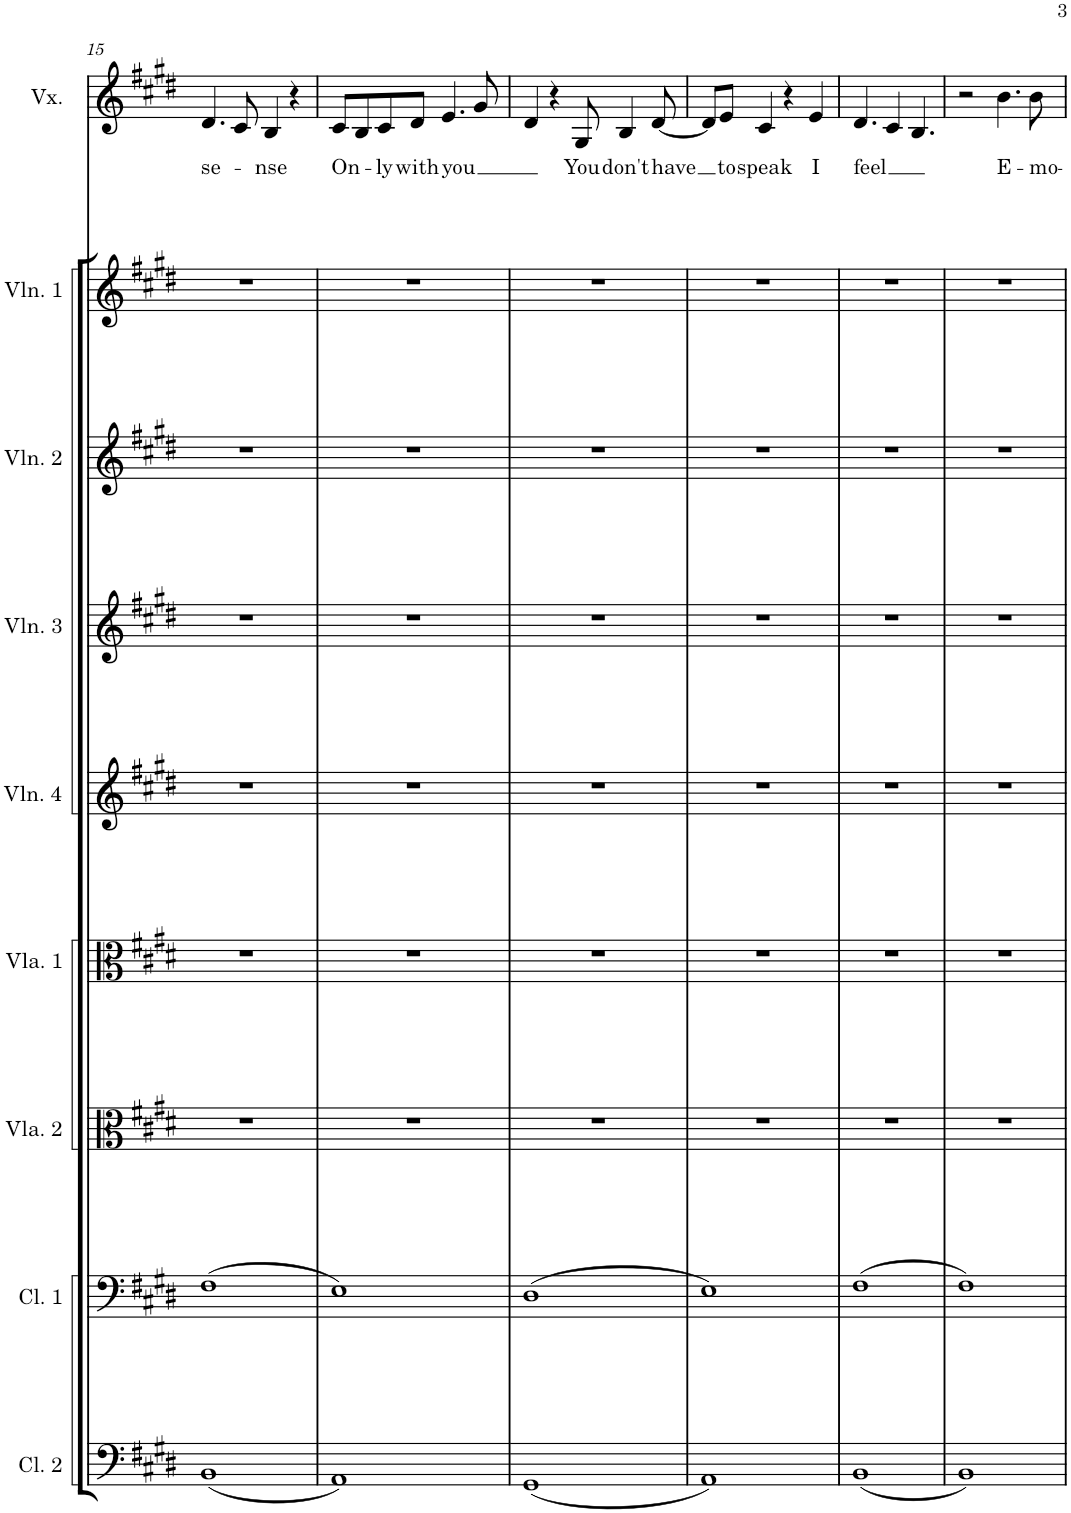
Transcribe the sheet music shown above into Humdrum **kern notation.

**kern	**kern	**kern	**text
*part3	*part2	*part1	*part1
*staff3	*staff2	*staff1	*staff1
*I"Cello 2	*I"Cello 1	*I"Vox	*
*I'Cl. 2	*I'Cl. 1	*I'Vx.	*
!!LO:PB:g=z
*clefF4	*clefF4	*clefG2	*
*k[f#c#g#d#]	*k[f#c#g#d#]	*k[f#c#g#d#]	*
*M4/4	*M4/4	*M4/4	*
=15	=15	=15	=15
!	!	!	!LO:LY:b
(1BB	(1F#	4.d#/	se-
.	.	8c#/	.
!	!	!	!LO:LY:b
.	.	4B/	-nse
.	.	4r	.
=16	=16	=16	=16
!	!	!	!LO:LY:b
1AA)	1E)	8c#/L	On-
.	.	8B/	.
!	!	!	!LO:LY:b
.	.	8c#/	-ly
!	!	!	!LO:LY:b
.	.	8d#/J	with
!	!	!	!LO:LY:b
.	.	4.e/	-you
.	.	8g#/	.
=17	=17	=17	=17
(1GG#	(1D#	4d#/	.
.	.	4r	.
!	!	!	!LO:LY:b
.	.	8G#/	You
!	!	!	!LO:LY:b
.	.	4B/	don't
!	!	!	!LO:LY:b
.	.	[8d#/	have
=18	=18	=18	=18
1AA)	1E)	8d#/L]	.
!	!	!	!LO:LY:b
.	.	8e/J	to
!	!	!	!LO:LY:b
.	.	4c#/	speak
.	.	4r	.
!	!	!	!LO:LY:b
.	.	4e/	I
=19	=19	=19	=19
!	!	!	!LO:LY:b
(1BB	(1F#	4.d#/	feel
.	.	4c#/	.
.	.	4.B/	.
=20	=20	=20	=20
1BB)	1F#)	2r	.
!	!	!	!LO:LY:b
.	.	4.b\	E-
!	!	!	!LO:LY:b
.	.	8b\	-mo-
=	=	=	=
*-	*-	*-	*-
